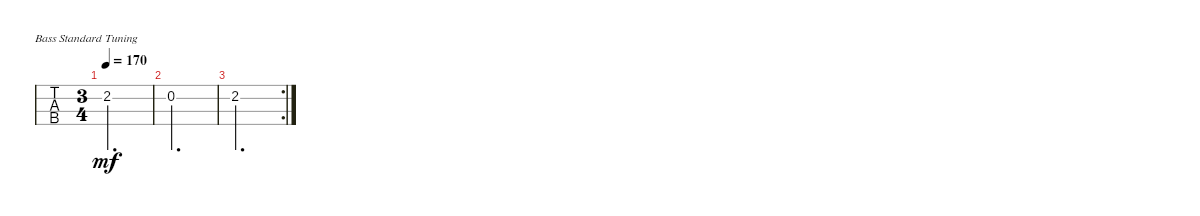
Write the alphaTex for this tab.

\defaultSystemsLayout 4
\bracketExtendMode groupsimilarinstruments
\singleTrackTrackNamePolicy hidden
\multiTrackTrackNamePolicy hidden
\otherSystemsTrackNameOrientation horizontal
\track ("Acoustic Bass" "A-Bass") {solo instrument acousticbass}
\staff {tabs}
\tuning (G2 D2 A1 E1)
\ts (3 4)
\tempo 170
\clef f4
\ks g
2.2.2{d dy mf} |
0.2.2{d} |
\rc 2
2.2.2{d}
